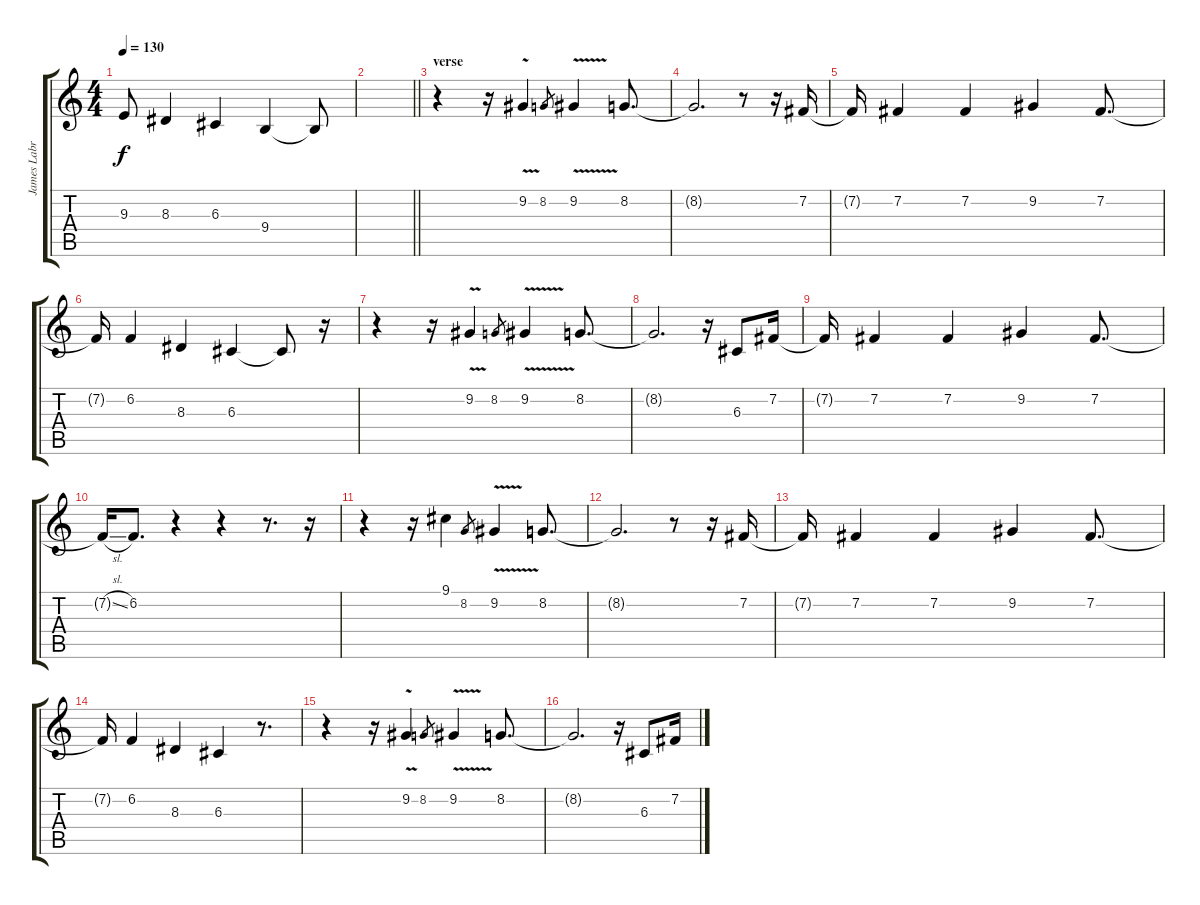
\track ("James Labrie" "James Labr") {instrument lead2sawtooth}
\staff {score tabs}
\tuning (E4 B3 G3 D3 A2 E2) {hide}
\ts (4 4)
\tempo 130
\clef g2
\ks c
9.3{t}.8{dy f} 8.3.4 6.3.4 9.4.4 9.4{t}.8 |
\barLineRight lightlight
|
\section ("" "verse")
r.4 r.16 9.2{v}.4 8.2.8{gr} 9.2{v}.4 8.2.8{d} |
8.2{t}.2{d} r.8 r.16 7.2.16 |
7.2{t}.16 7.2.4 7.2.4 9.2.4 7.2.8{d} |
7.2{t}.16 6.2.4 8.3.4 6.3.4 6.3{t}.8 r.16 |
r.4 r.16 9.2{v}.4 8.2.8{gr} 9.2{v}.4 8.2.8{d} |
8.2{t}.2{d} r.16 6.3.8 7.2.16 |
7.2{t}.16 7.2.4 7.2.4 9.2.4 7.2.8{d} |
7.2{sl t}.16 6.2.8{d} r.4 r.4 r.8{d} r.16 |
r.4 r.16 9.1.4 8.2.8{gr} 9.2{v}.4 8.2.8{d} |
8.2{t}.2{d} r.8 r.16 7.2.16 |
7.2{t}.16 7.2.4 7.2.4 9.2.4 7.2.8{d} |
7.2{t}.16 6.2.4 8.3.4 6.3.4 r.8{d} |
r.4 r.16 9.2{v}.4 8.2.8{gr} 9.2{v}.4 8.2.8{d} |
8.2{t}.2{d} r.16 6.3.8 7.2.16
